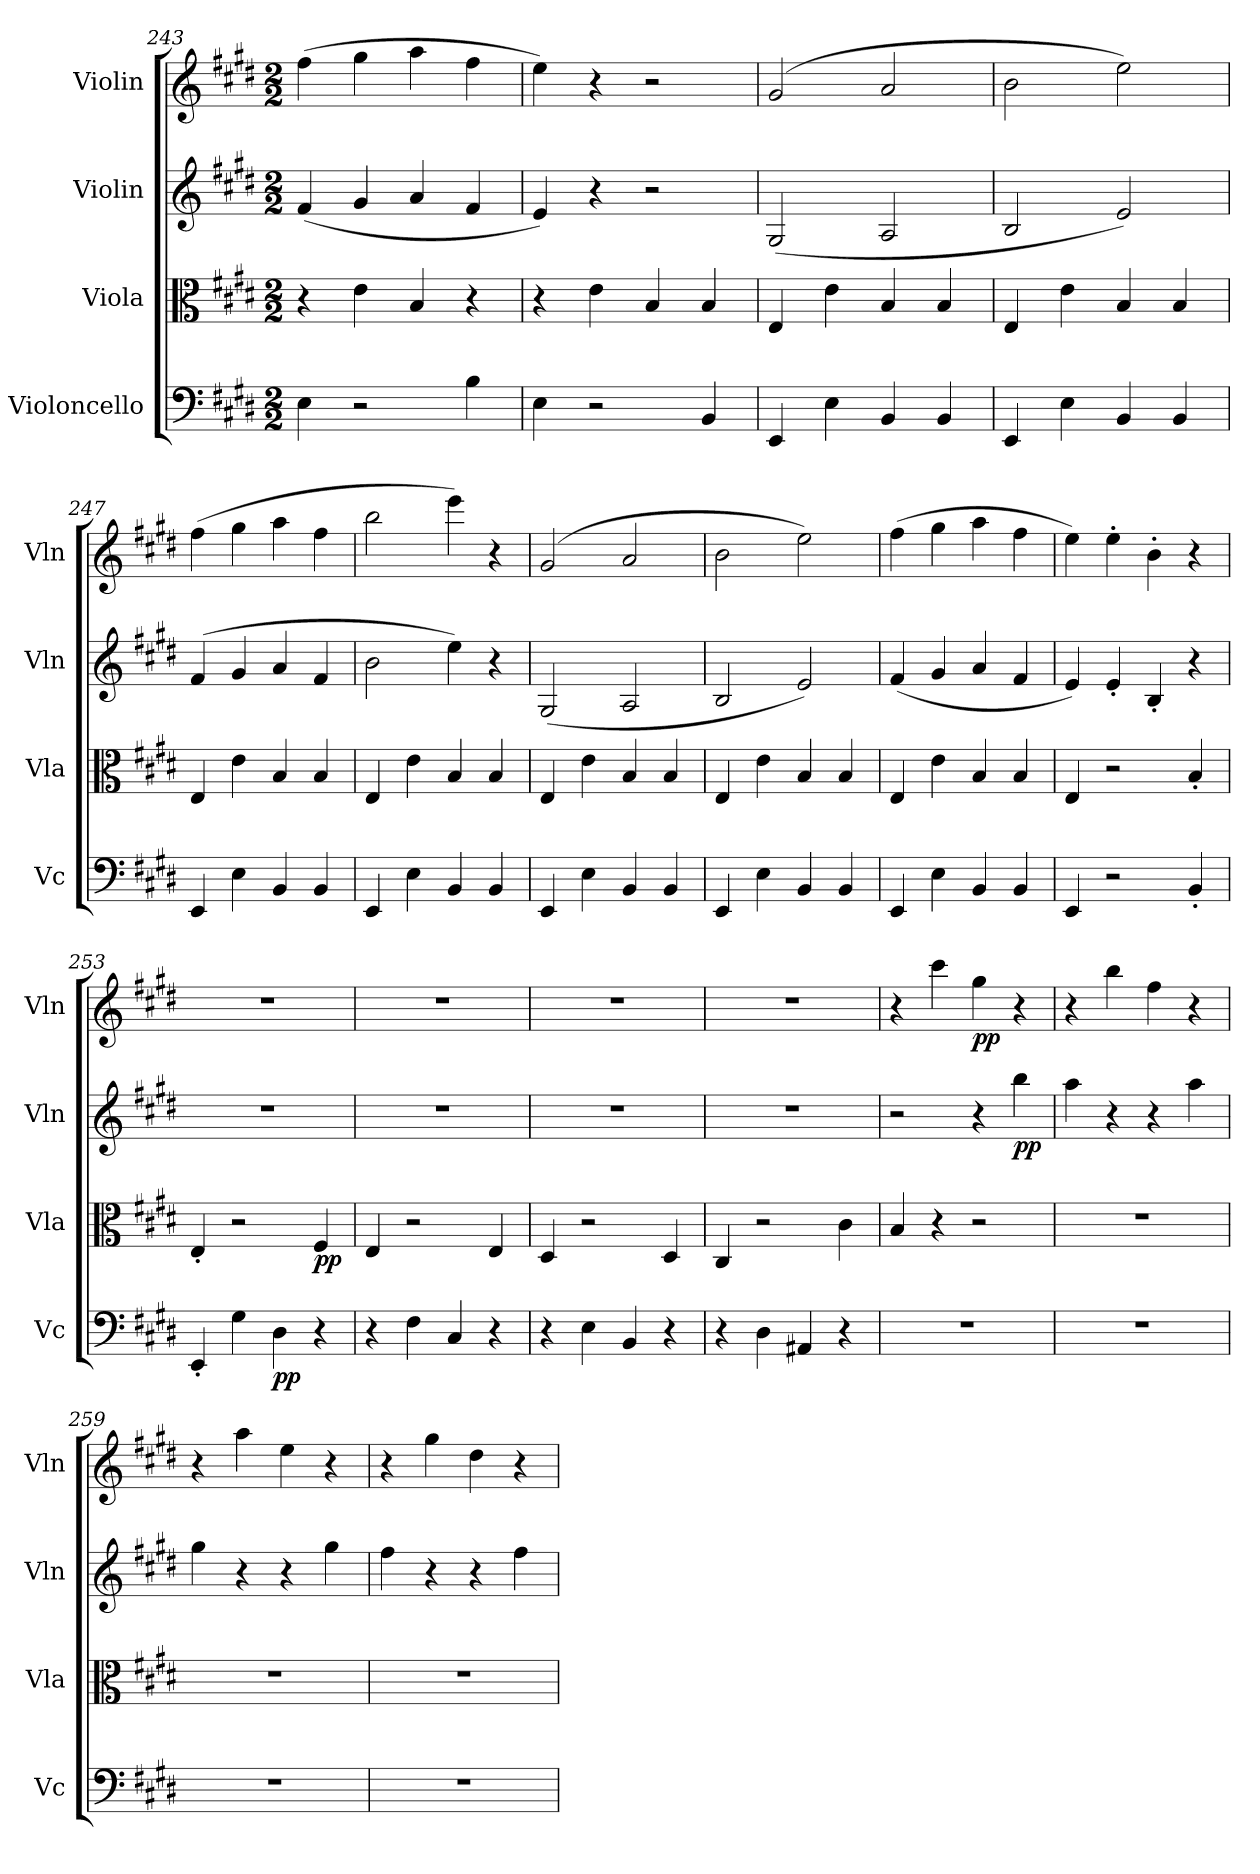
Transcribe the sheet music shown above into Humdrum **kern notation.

**kern	**dynam	**kern	**dynam	**kern	**dynam	**kern	**dynam
*part4	*part4	*part3	*part3	*part2	*part2	*part1	*part1
*staff4	*staff4	*staff3	*staff3	*staff2	*staff2	*staff1	*staff1
*I"Violoncello	*	*I"Viola	*	*I"Violin	*	*I"Violin	*
*I'Vc	*	*I'Vla	*	*I'Vln	*	*I'Vln	*
*clefF4	*	*clefC3	*	*clefG2	*	*clefG2	*
*k[f#c#g#d#]	*	*k[f#c#g#d#]	*	*k[f#c#g#d#]	*	*k[f#c#g#d#]	*
*M2/2	*	*M2/2	*	*M2/2	*	*M2/2	*
=243	=243	=243	=243	=243	=243	=243	=243
4E\	.	4r	.	(4f#/	.	(4ff#\	.
2r	.	4e\	.	4g#/	.	4gg#\	.
.	.	4B/	.	4a/	.	4aa\	.
4B\	.	4r	.	4f#/	.	4ff#\	.
=244	=244	=244	=244	=244	=244	=244	=244
4E\	.	4r	.	4e/)	.	4ee\)	.
2r	.	4e\	.	4r	.	4r	.
.	.	4B/	.	2r	.	2r	.
4BB/	.	4B/	.	.	.	.	.
=245	=245	=245	=245	=245	=245	=245	=245
4EE/	.	4E/	.	(2G#/	.	(2g#/	.
4E\	.	4e\	.	.	.	.	.
4BB/	.	4B/	.	2A/	.	2a/	.
4BB/	.	4B/	.	.	.	.	.
=246	=246	=246	=246	=246	=246	=246	=246
4EE/	.	4E/	.	2B/	.	2b\	.
4E\	.	4e\	.	.	.	.	.
4BB/	.	4B/	.	2e/)	.	2ee\)	.
4BB/	.	4B/	.	.	.	.	.
=247	=247	=247	=247	=247	=247	=247	=247
4EE/	.	4E/	.	(4f#/	.	(4ff#\	.
4E\	.	4e\	.	4g#/	.	4gg#\	.
4BB/	.	4B/	.	4a/	.	4aa\	.
4BB/	.	4B/	.	4f#/	.	4ff#\	.
=248	=248	=248	=248	=248	=248	=248	=248
4EE/	.	4E/	.	2b\	.	2bb\	.
4E\	.	4e\	.	.	.	.	.
4BB/	.	4B/	.	4ee\)	.	4eee\)	.
4BB/	.	4B/	.	4r	.	4r	.
=249	=249	=249	=249	=249	=249	=249	=249
4EE/	.	4E/	.	(2G#/	.	(2g#/	.
4E\	.	4e\	.	.	.	.	.
4BB/	.	4B/	.	2A/	.	2a/	.
4BB/	.	4B/	.	.	.	.	.
=250	=250	=250	=250	=250	=250	=250	=250
4EE/	.	4E/	.	2B/	.	2b\	.
4E\	.	4e\	.	.	.	.	.
4BB/	.	4B/	.	2e/)	.	2ee\)	.
4BB/	.	4B/	.	.	.	.	.
=251	=251	=251	=251	=251	=251	=251	=251
4EE/	.	4E/	.	(4f#/	.	(4ff#\	.
4E\	.	4e\	.	4g#/	.	4gg#\	.
4BB/	.	4B/	.	4a/	.	4aa\	.
4BB/	.	4B/	.	4f#/	.	4ff#\	.
=252	=252	=252	=252	=252	=252	=252	=252
4EE/	.	4E/	.	4e/)	.	4ee\)	.
2r	.	2r	.	4e'/	.	4ee'\	.
.	.	.	.	4B'/	.	4b'\	.
4BB'/	.	4B'/	.	4r	.	4r	.
=253	=253	=253	=253	=253	=253	=253	=253
4EE'/	.	4E'/	.	1r	.	1r	.
4G#\	.	2r	.	.	.	.	.
4D#\	pp	.	.	.	.	.	.
4r	.	4F#/	pp	.	.	.	.
=254	=254	=254	=254	=254	=254	=254	=254
4r	.	4E/	.	1r	.	1r	.
4F#\	.	2r	.	.	.	.	.
4C#/	.	.	.	.	.	.	.
4r	.	4E/	.	.	.	.	.
=255	=255	=255	=255	=255	=255	=255	=255
4r	.	4D#/	.	1r	.	1r	.
4E\	.	2r	.	.	.	.	.
4BB/	.	.	.	.	.	.	.
4r	.	4D#/	.	.	.	.	.
=256	=256	=256	=256	=256	=256	=256	=256
4r	.	4C#/	.	1r	.	1r	.
4D#\	.	2r	.	.	.	.	.
4AA#X/	.	.	.	.	.	.	.
4r	.	4c#\	.	.	.	.	.
=257	=257	=257	=257	=257	=257	=257	=257
1r	.	4B/	.	2r	.	4r	.
.	.	4r	.	.	.	4ccc#\	.
.	.	2r	.	4r	.	4gg#\	pp
.	.	.	.	4bb\	pp	4r	.
=258	=258	=258	=258	=258	=258	=258	=258
1r	.	1r	.	4aa\	.	4r	.
.	.	.	.	4r	.	4bb\	.
.	.	.	.	4r	.	4ff#\	.
.	.	.	.	4aa\	.	4r	.
=259	=259	=259	=259	=259	=259	=259	=259
1r	.	1r	.	4gg#\	.	4r	.
.	.	.	.	4r	.	4aa\	.
.	.	.	.	4r	.	4ee\	.
.	.	.	.	4gg#\	.	4r	.
=260	=260	=260	=260	=260	=260	=260	=260
1r	.	1r	.	4ff#\	.	4r	.
.	.	.	.	4r	.	4gg#\	.
.	.	.	.	4r	.	4dd#\	.
.	.	.	.	4ff#\	.	4r	.
=	=	=	=	=	=	=	=
*-	*-	*-	*-	*-	*-	*-	*-
